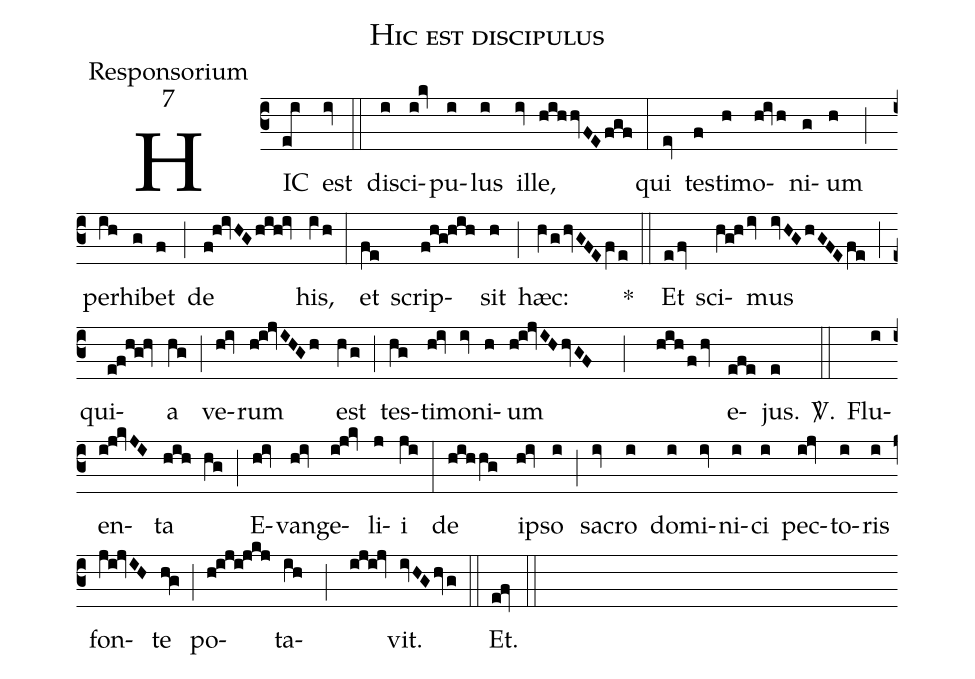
name:Hic est discipulus;
office-part:Responsorium;
mode:7;
%%
(c3)HIC(e@i) est(iv) (::) di(i)sci(i@kv)pu(i)lus(i) il(iv)le,(h!i!h!/hvFEf!g!f) (:) qui(ev) tes(f)ti(h)mo(h!ivh)ni(g)um(h) (;) per(iV!h)hi(g)bet(f) (;) de(f!h!ivHG/hih!iv) his,(iVh) (:) et(fV!e) scrip(f!h!g!h!i!h)sit(h) (;) hæc:(hVghvGFEfVe) *(::) Et(efv) sci(hV!g!hiv)mus(ivHGhGFEfV!e) (;) qui(e!f!h!g!hv)a(hg) (;) ve(h!iv)rum(h!i!jvIHGh) est(hVg) (;) tes(hV!g)ti(h!iv)mo(iv)ni(h)um(h!i!jvIHhvGF ; h!i!h/f/hv) e-(efe)jus.(e)  <sp>V/</sp>.(::) Flu(i)en(i!j!kvJI)ta(h!i!h hV!g) (;) E-(h!iv)van(h!iv)ge(i!j!kv)li(j)i(jV!i) (:) de(h!i!h/hV!g) ip(h!iv)so(i) (;) sa(iv)cro(i) do(i)mi(iv)ni(i)ci(i) pec(i!jv)to(i)ris(i) fon(jV!i!jvIH)te(hv!g) (;) po(h!i!j!i!j!k!j)ta(iV!h ; i!j!i!jv)vit.(ivHGhvg) (::) Et.(e!fv) (::)
